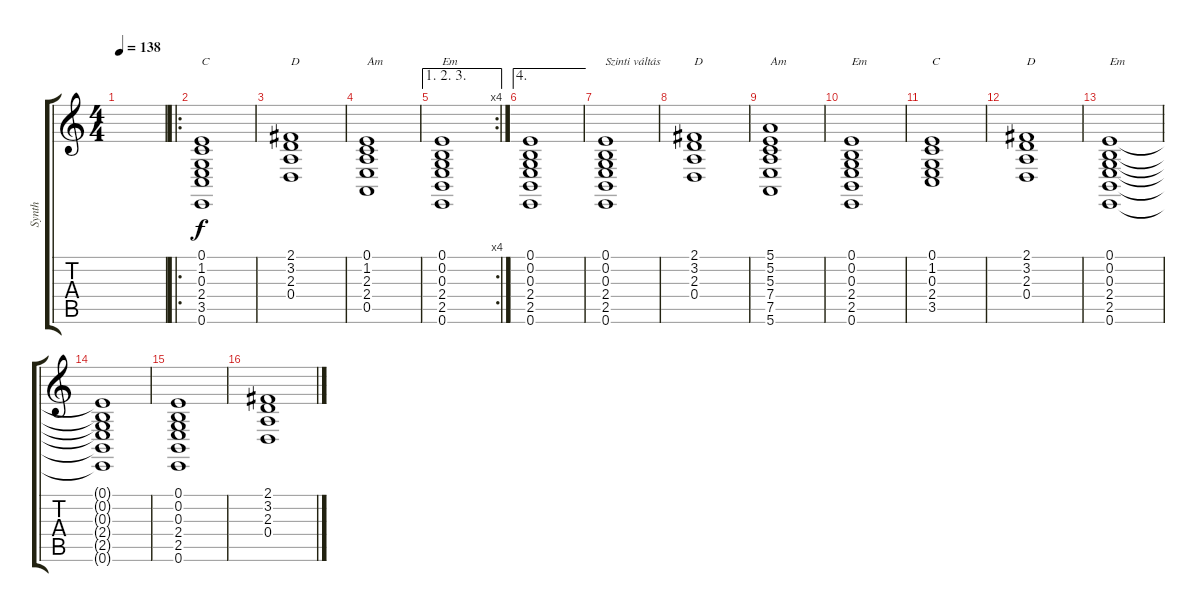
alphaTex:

\track ("Synth" "Synth") {instrument synthstrings1}
\staff {score tabs}
\tuning (E4 B3 G3 D3 A2 E2) {hide}
\ts (4 4)
\tempo 138
\clef g2
\ks c
|
\ro
(0.1 1.2 0.3 2.4 3.5 0.6).1{txt "C" volume 6 balance 13} |
(2.1 3.2 2.3 0.4).1{txt "D"} |
(0.1 1.2 2.3 2.4 0.5).1{txt "Am"} |
\ae (1 2 3)
\rc 4
(0.1 0.2 0.3 2.4 2.5 0.6).1{txt "Em"} |
\ae 4
(0.1 0.2 0.3 2.4 2.5 0.6).1 |
(0.1 0.2 0.3 2.4 2.5 0.6).1{txt "Szinti váltás" volume 8 instrument stringensemble1} |
(2.1 3.2 2.3 0.4).1{txt "D"} |
(5.1 5.2 5.3 7.4 7.5 5.6).1{txt "Am"} |
(0.1 0.2 0.3 2.4 2.5 0.6).1{txt "Em"} |
(0.1 1.2 0.3 2.4 3.5).1{txt "C"} |
(2.1 3.2 2.3 0.4).1{txt "D"} |
(0.1 0.2 0.3 2.4 2.5 0.6).1{txt "Em"} |
(0.1{t} 0.2{t} 0.3{t} 2.4{t} 2.5{t} 0.6{t}).1 |
(0.1 0.2 0.3 2.4 2.5 0.6).1 |
(2.1 3.2 2.3 0.4).1
